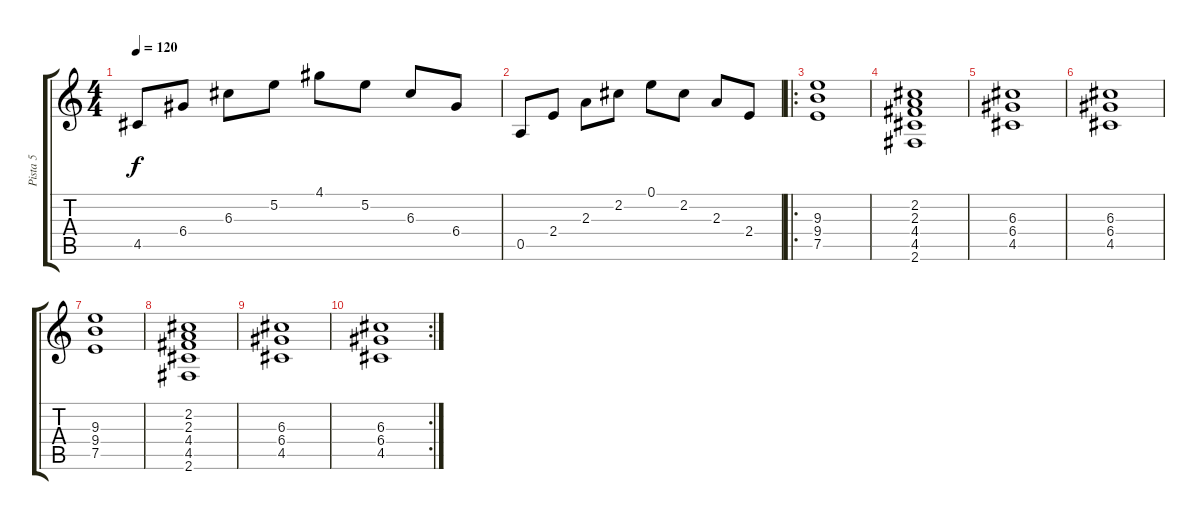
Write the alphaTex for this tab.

\track ("Pista 5" "Pista 5") {instrument distortionguitar}
\staff {score tabs}
\tuning (E4 B3 G3 D3 A2 E2) {hide}
\ts (4 4)
\tempo 120
\clef g2
\ks c
4.5.8{dy f} 6.4.8 6.3.8 5.2.8 4.1.8 5.2.8 6.3.8 6.4.8 |
0.5.8 2.4.8 2.3.8 2.2.8 0.1.8 2.2.8 2.3.8 2.4.8 |
\ro
(9.3 9.4 7.5).1 |
(2.2 2.3 4.4 4.5 2.6).1 |
(6.3 6.4 4.5).1 |
(6.3 6.4 4.5).1 |
(9.3 9.4 7.5).1 |
(2.2 2.3 4.4 4.5 2.6).1 |
(6.3 6.4 4.5).1 |
\rc 2
(6.3 6.4 4.5).1
